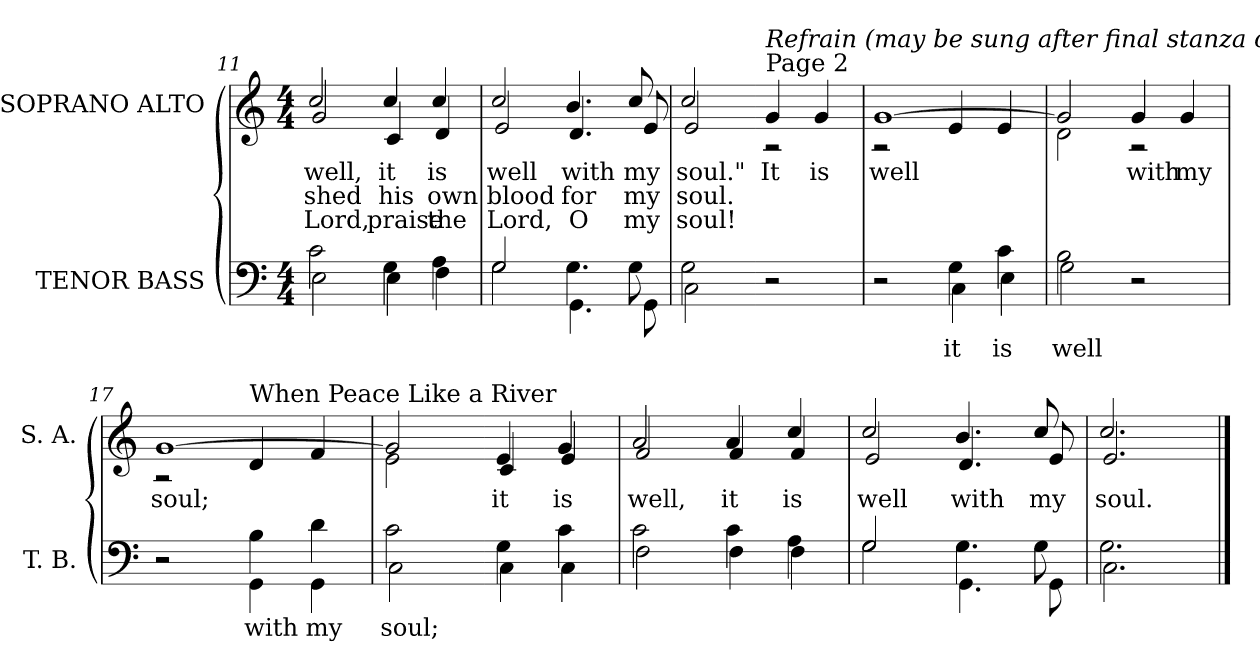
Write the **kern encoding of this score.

**kern	**text	**kern	**text	**text	**text
*part2	*part2	*part1	*part1	*part1	*part1
*staff2	*staff2	*staff1	*staff1	*staff1	*staff1
*I"TENOR BASS	*	*I"SOPRANO ALTO	*	*	*
*I'T. B.	*	*I'S. A.	*	*	*
*clefF4	*	*clefG2	*	*	*
*k[]	*	*k[]	*	*	*
*C:	*	*C:	*	*	*
*M4/4	*	*M4/4	*	*	*
=11	=11	=11	=11	=11	=11
*^	*	*	*	*	*
!	!	!	!	!LO:LY:b:color=#000000	!LO:LY:b:color=#000000	!LO:LY:b:color=#000000
*	*	*	*^	*	*	*
2ci\	2Ei\	.	2cci/	2gi/	well,	shed	Lord,
!	!	!	!	!	!LO:LY:b:color=#000000	!LO:LY:b:color=#000000	!LO:LY:b:color=#000000
4Gi\	4Ei\	.	4cci/	4ci/	it	his	praise
!	!	!	!	!	!LO:LY:b:color=#000000	!LO:LY:b:color=#000000	!LO:LY:b:color=#000000
4Ai\	4Fi\	.	4cci/	4di/	is	own	the
=12	=12	=12	=12	=12	=12	=12	=12
!	!	!	!	!	!LO:LY:b:color=#000000	!LO:LY:b:color=#000000	!LO:LY:b:color=#000000
2Gi/	2Gi\	.	2cci/	2ei/	well	blood	Lord,
!	!	!	!	!	!LO:LY:b:color=#000000	!LO:LY:b:color=#000000	!LO:LY:b:color=#000000
4.Gi\	4.GGi\	.	4.bi/	4.di/	with	for	O
!	!	!	!	!	!LO:LY:b:color=#000000	!LO:LY:b:color=#000000	!LO:LY:b:color=#000000
8Gi\	8GGi\	.	8cci/	8ei/	my	my	my
=13	=13	=13	=13	=13	=13	=13	=13
!	!	!	!	!	!LO:LY:b:color=#000000	!LO:LY:b:color=#000000	!LO:LY:b:color=#000000
2Gi\	2Ci\	.	2cci/	2ei/	soul."	soul.	soul!
*v	*v	*	*	*	*	*	*
!!LO:PB:g=z	!!
=14-	=14-	=14-	=14-	=14-	=14-	=14-
*^	*	*	*	*	*	*
!	!	!	!LO:TX:a:t=Page 2	!	!	!	!
!	!	!	!LO:TX:a:i:t=Refrain (may be sung after final stanza only)	!	!	!	!
!	!	!	!	!	!LO:LY:b:color=#000000	!	!
*v	*v	*	*	*	*	*	*
2r	.	4gi/	2r	It	.	.
!	!	!	!	!LO:LY:b:color=#000000	!	!
.	.	4gi/	.	is	.	.
=15	=15	=15	=15	=15	=15	=15
*^	*	*	*	*	*	*
!	!	!	!	!	!LO:LY:b:color=#000000	!	!
2r	2ryy	.	[1gi	2r	well	.	.
!	!	!LO:LY:a:color=#000000	!	!	!	!	!
4Gi\	4Ci\	it	.	4ei/	.	.	.
!	!	!LO:LY:a:color=#000000	!	!	!	!	!
4ci\	4Ei\	is	.	4ei/	.	.	.
=16	=16	=16	=16	=16	=16	=16	=16
!	!	!LO:LY:a:color=#000000	!	!	!	!	!
2Bi\	2Gi\	well	2gi/]	2di\	.	.	.
!	!	!	!	!	!LO:LY:b:color=#000000	!	!
2r	2ryy	.	4gi/	2r	with	.	.
!	!	!	!	!	!LO:LY:b:color=#000000	!	!
.	.	.	4gi/	.	my	.	.
=17	=17	=17	=17	=17	=17	=17	=17
!	!	!	!	!	!LO:LY:b:color=#000000	!	!
2r	2ryy	.	[1gi	2r	soul;	.	.
!	!	!	!	!LO:TX:a:t=When Peace Like a River	!	!	!
!	!	!LO:LY:a:color=#000000	!	!	!	!	!
4Bi\	4GGi\	with	.	4di/	.	.	.
!	!	!LO:LY:a:color=#000000	!	!	!	!	!
4di\	4GGi\	my	.	4fi/	.	.	.
=18	=18	=18	=18	=18	=18	=18	=18
!	!	!LO:LY:a:color=#000000	!	!	!	!	!
2ci\	2Ci\	soul;	2gi/]	2ei\	.	.	.
!!LO:LB:g=z	!!
=19-	=19-	=19-	=19-	=19-	=19-	=19-	=19-
!	!	!	!	!	!LO:LY:b:color=#000000	!	!
4Gi\	4Ci\	.	4ei/	4ci/	it	.	.
!	!	!	!	!	!LO:LY:b:color=#000000	!	!
4ci\	4Ci\	.	4gi/	4ei/	is	.	.
=20	=20	=20	=20	=20	=20	=20	=20
!	!	!	!	!	!LO:LY:b:color=#000000	!	!
2ci\	2Fi\	.	2ai/	2fi/	well,	.	.
!	!	!	!	!	!LO:LY:b:color=#000000	!	!
4ci\	4Fi\	.	4ai/	4fi/	it	.	.
!	!	!	!	!	!LO:LY:b:color=#000000	!	!
4Ai\	4Fi\	.	4cci/	4fi/	is	.	.
=21	=21	=21	=21	=21	=21	=21	=21
!	!	!	!	!	!LO:LY:b:color=#000000	!	!
2Gi/	2Gi\	.	2cci/	2ei/	well	.	.
!	!	!	!	!	!LO:LY:b:color=#000000	!	!
4.Gi\	4.GGi\	.	4.bi/	4.di/	with	.	.
!	!	!	!	!	!LO:LY:b:color=#000000	!	!
8Gi\	8GGi\	.	8cci/	8ei/	my	.	.
=22	=22	=22	=22	=22	=22	=22	=22
!	!	!	!	!	!LO:LY:b:color=#000000	!	!
2.Gi\	2.Ci\	.	2.cci/	2.ei/	soul.	.	.
*v	*v	*	*	*	*	*	*
*	*	*v	*v	*	*	*
==	==	==	==	==	==
*-	*-	*-	*-	*-	*-
